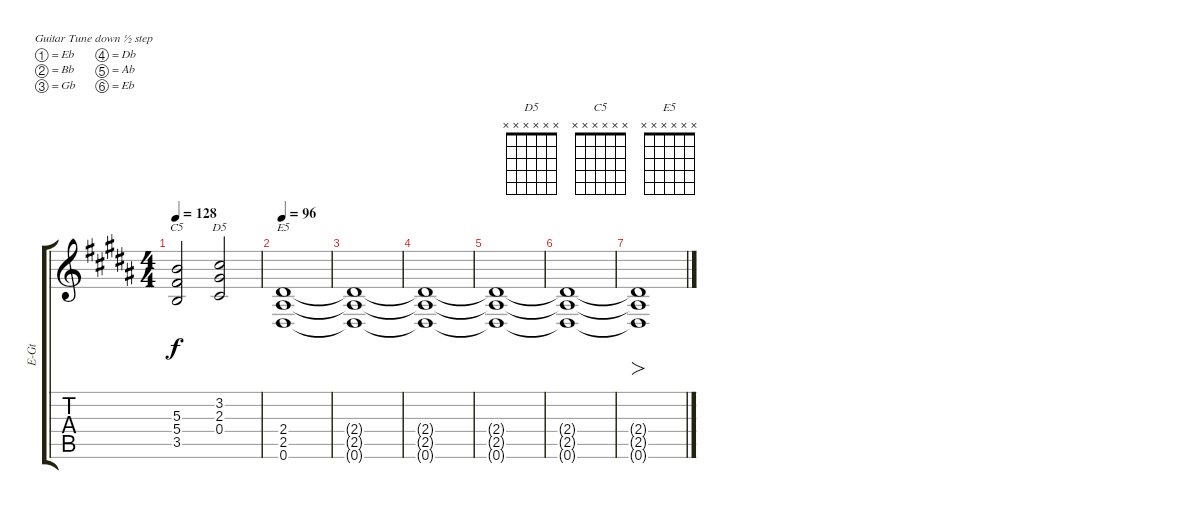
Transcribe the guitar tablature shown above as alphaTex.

\bracketExtendMode groupsimilarinstruments
\otherSystemsTrackNameOrientation horizontal
\track ("Guitar 2 (Izzy)" "E-Gt") {defaultSystemsLayout 4 instrument distortionguitar}
\staff {score tabs}
\tuning (Eb4 Bb3 Gb3 Db3 Ab2 Eb2)
\chord ("D5" x x x x x x)
\chord ("C5" x x x x x x)
\chord ("E5" x x x x x x)
\ts (4 4)
\tempo 128
\clef g2
\ks b
(5.3{acc forcenatural} 5.4{acc forcenatural} 3.5{acc forcenatural}).2{ch "C5" dy f} (3.2{acc forcenatural} 2.3{acc forcenatural} 0.4{acc forcenatural}).2{ch "D5"} |
\tempo 96
(2.4{acc forcenatural} 2.5{acc forcenatural} 0.6{acc forcenatural}).1{ch "E5"} |
(2.4{t acc forcenatural} 2.5{t acc forcenatural} 0.6{t acc forcenatural}).1 |
(2.4{t acc forcenatural} 2.5{t acc forcenatural} 0.6{t acc forcenatural}).1 |
(2.4{t acc forcenatural} 2.5{t acc forcenatural} 0.6{t acc forcenatural}).1 |
(2.4{t acc forcenatural} 2.5{t acc forcenatural} 0.6{t acc forcenatural}).1 |
(2.4{t acc forcenatural} 2.5{t acc forcenatural} 0.6{t acc forcenatural}).1{fo}
